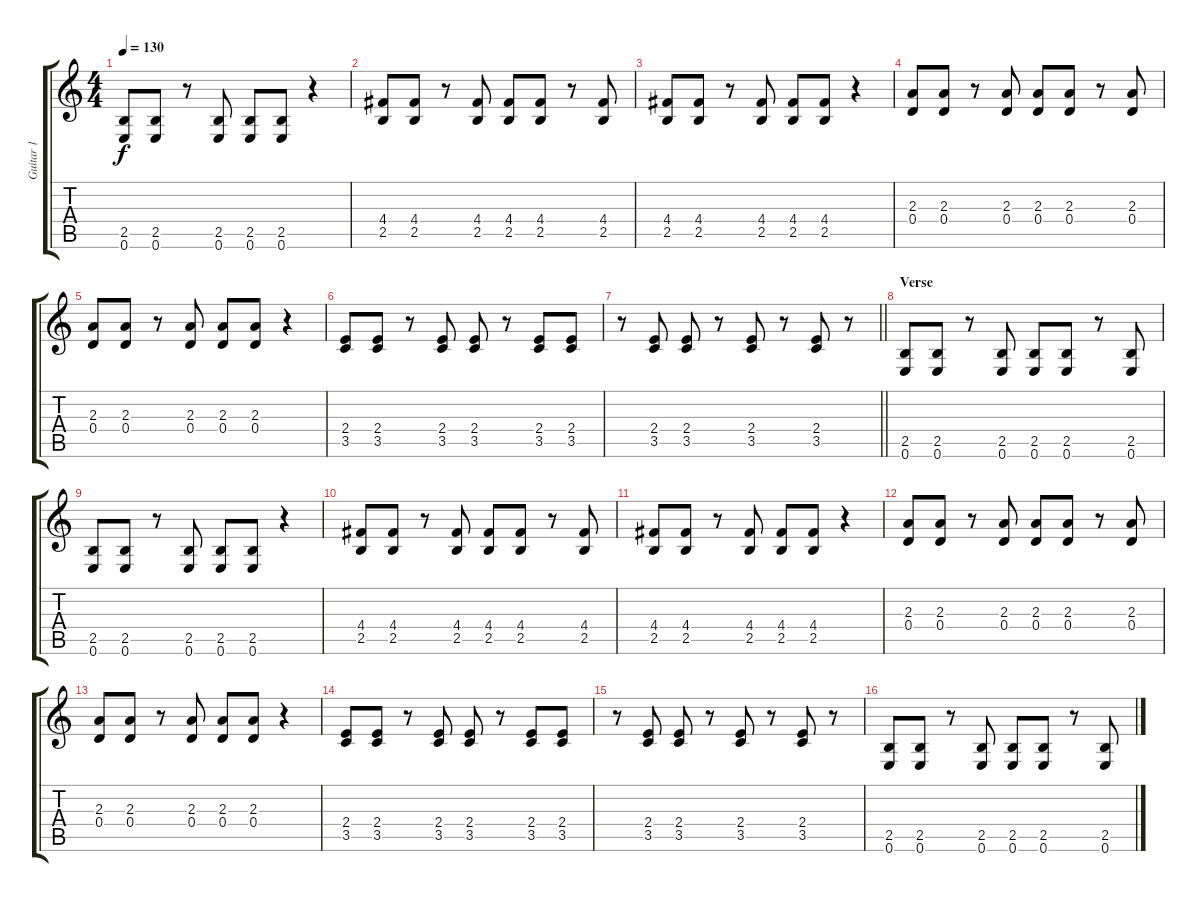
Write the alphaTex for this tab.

\track ("Guitar 1" "Guitar 1") {instrument distortionguitar}
\staff {score tabs}
\tuning (E4 B3 G3 D3 A2 E2) {hide}
\ts (4 4)
\tempo 130
\clef g2
\ks c
(2.5 0.6).8{dy f} (2.5 0.6).8 r.8 (2.5 0.6).8 (2.5 0.6).8 (2.5 0.6).8 r.4 |
(4.4 2.5).8 (4.4 2.5).8 r.8 (4.4 2.5).8 (4.4 2.5).8 (4.4 2.5).8 r.8 (4.4 2.5).8 |
(4.4 2.5).8 (4.4 2.5).8 r.8 (4.4 2.5).8 (4.4 2.5).8 (4.4 2.5).8 r.4 |
(2.3 0.4).8 (2.3 0.4).8 r.8 (2.3 0.4).8 (2.3 0.4).8 (2.3 0.4).8 r.8 (2.3 0.4).8 |
(2.3 0.4).8 (2.3 0.4).8 r.8 (2.3 0.4).8 (2.3 0.4).8 (2.3 0.4).8 r.4 |
(2.4 3.5).8 (2.4 3.5).8 r.8 (2.4 3.5).8 (2.4 3.5).8 r.8 (2.4 3.5).8 (2.4 3.5).8 |
\barLineRight lightlight
r.8 (2.4 3.5).8 (2.4 3.5).8 r.8 (2.4 3.5).8 r.8 (2.4 3.5).8 r.8 |
\section ("" "Verse")
(2.5 0.6).8 (2.5 0.6).8 r.8 (2.5 0.6).8 (2.5 0.6).8 (2.5 0.6).8 r.8 (2.5 0.6).8 |
(2.5 0.6).8 (2.5 0.6).8 r.8 (2.5 0.6).8 (2.5 0.6).8 (2.5 0.6).8 r.4 |
(4.4 2.5).8 (4.4 2.5).8 r.8 (4.4 2.5).8 (4.4 2.5).8 (4.4 2.5).8 r.8 (4.4 2.5).8 |
(4.4 2.5).8 (4.4 2.5).8 r.8 (4.4 2.5).8 (4.4 2.5).8 (4.4 2.5).8 r.4 |
(2.3 0.4).8 (2.3 0.4).8 r.8 (2.3 0.4).8 (2.3 0.4).8 (2.3 0.4).8 r.8 (2.3 0.4).8 |
(2.3 0.4).8 (2.3 0.4).8 r.8 (2.3 0.4).8 (2.3 0.4).8 (2.3 0.4).8 r.4 |
(2.4 3.5).8 (2.4 3.5).8 r.8 (2.4 3.5).8 (2.4 3.5).8 r.8 (2.4 3.5).8 (2.4 3.5).8 |
r.8 (2.4 3.5).8 (2.4 3.5).8 r.8 (2.4 3.5).8 r.8 (2.4 3.5).8 r.8 |
(2.5 0.6).8 (2.5 0.6).8 r.8 (2.5 0.6).8 (2.5 0.6).8 (2.5 0.6).8 r.8 (2.5 0.6).8
